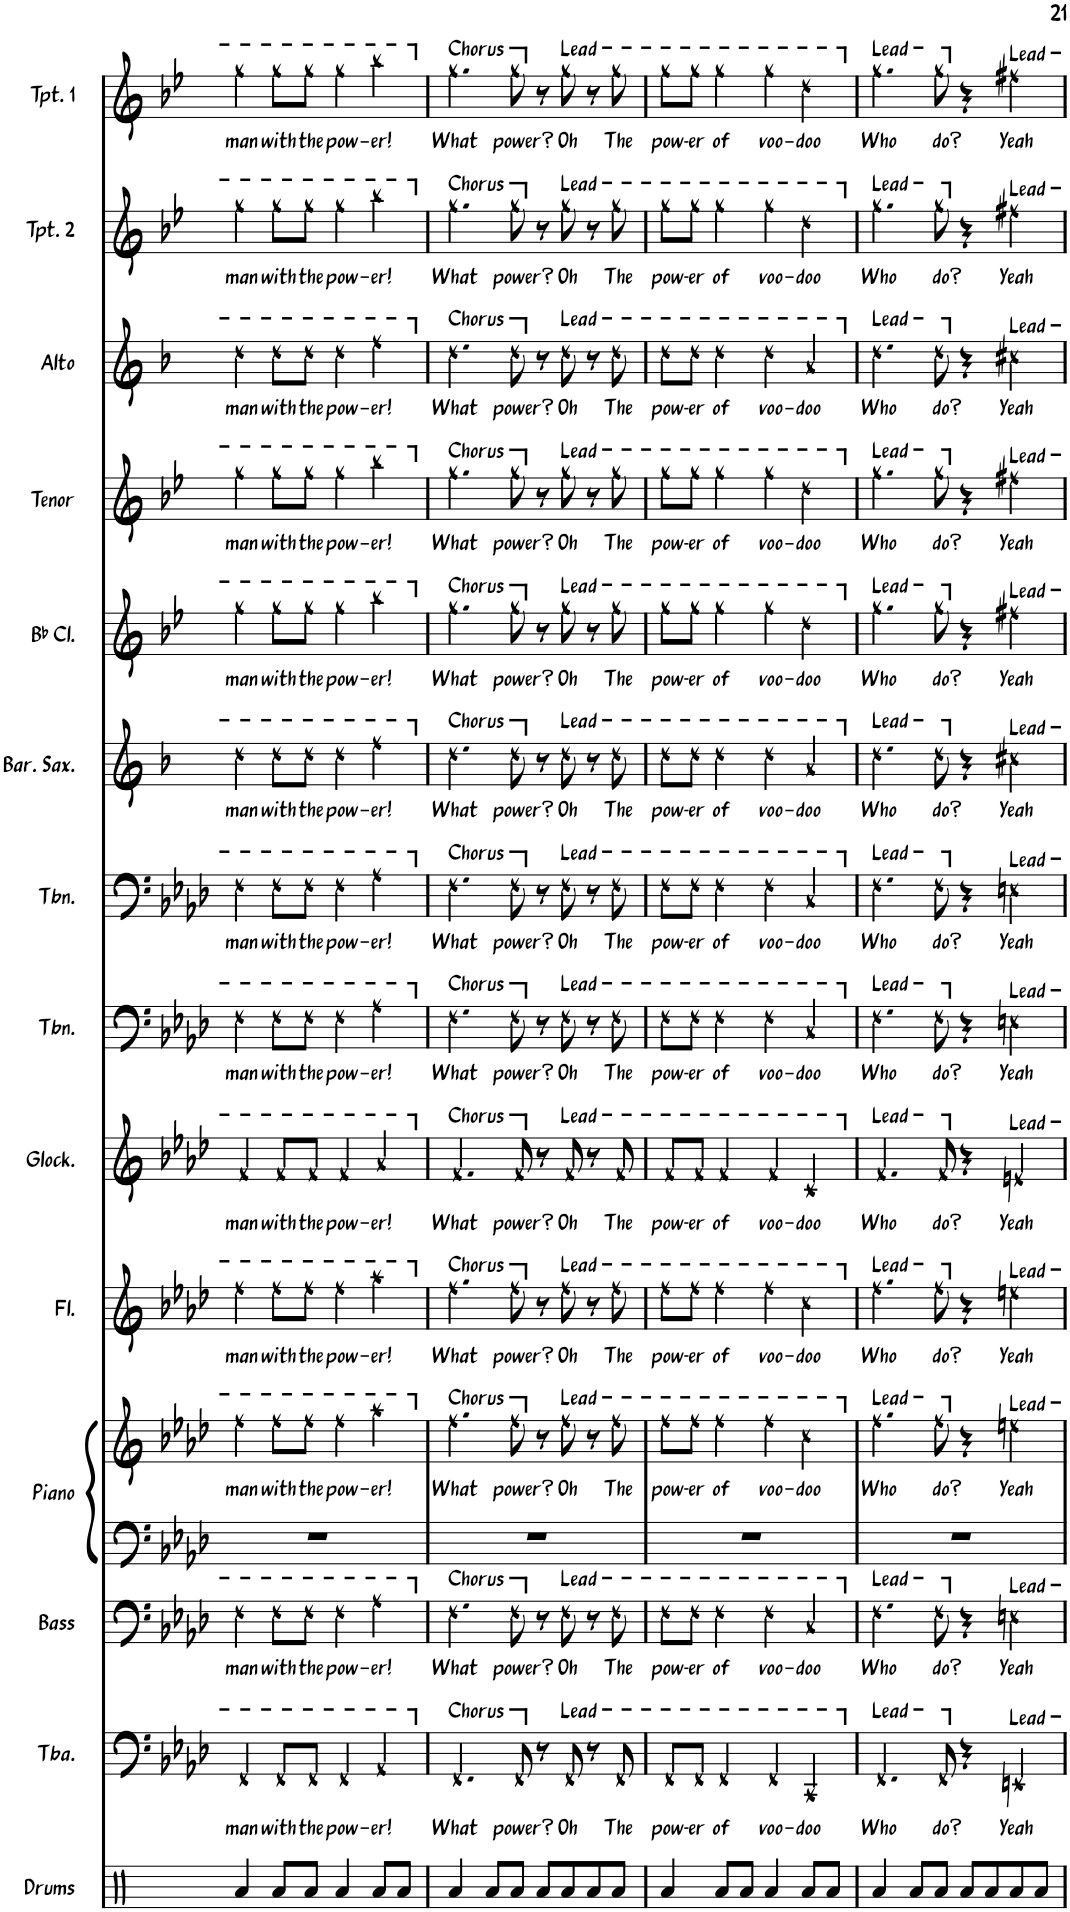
**kern	**kern	**text	**kern	**text	**kern	**kern	**text	**kern	**text	**kern	**text	**kern	**text	**kern	**text	**kern	**text	**kern	**text	**kern	**text	**kern	**text	**kern	**text	**kern	**text
*part14	*part13	*part13	*part12	*part12	*part11	*part11	*part11	*part10	*part10	*part9	*part9	*part8	*part8	*part7	*part7	*part6	*part6	*part5	*part5	*part4	*part4	*part3	*part3	*part2	*part2	*part1	*part1
*staff15	*staff14	*staff14	*staff13	*staff13	*staff12	*staff11	*staff11	*staff10	*staff10	*staff9	*staff9	*staff8	*staff8	*staff7	*staff7	*staff6	*staff6	*staff5	*staff5	*staff4	*staff4	*staff3	*staff3	*staff2	*staff2	*staff1	*staff1
*I"Drums	*I"Tuba	*	*I"Bass	*	*I"Piano	*	*	*I"Flute	*	*I"Glockenspiel	*	*I"Trombone	*	*I"Trombone	*	*I"Baritone Saxophone	*	*I"Bb Clarinet	*	*I"Tenor Sax	*	*I"Alto Sax	*	*I"Trumpet 2	*	*I"Trumpet 1	*
*I'Drums	*I'Tba.	*	*I'Bass	*	*I'Piano	*	*	*I'Fl.	*	*I'Glock.	*	*I'Tbn.	*	*I'Tbn.	*	*I'Bar. Sax.	*	*I'Bb Cl.	*	*I'Tenor	*	*I'Alto	*	*I'Tpt. 2	*	*I'Tpt. 1	*
!!LO:PB:g=z
*clefX	*clefF4	*	*clefF4	*	*clefF4	*clefG2	*	*clefG2	*	*clefG2	*	*clefF4	*	*clefF4	*	*clefG2	*	*clefG2	*	*clefG2	*	*clefG2	*	*clefG2	*	*clefG2	*
*	*	*	*Trd7c12	*	*	*	*	*	*	*Trd-14c-24	*	*	*	*	*	*Trd12c21	*	*Trd1c2	*	*Trd8c14	*	*Trd5c9	*	*Trd1c2	*	*Trd1c2	*
*k[]	*k[b-e-a-d-]	*	*k[b-e-a-d-]	*	*k[b-e-a-d-]	*k[b-e-a-d-]	*	*k[b-e-a-d-]	*	*k[b-e-a-d-]	*	*k[b-e-a-d-]	*	*k[b-e-a-d-]	*	*k[b-]	*	*k[b-e-]	*	*k[b-e-]	*	*k[b-]	*	*k[b-e-]	*	*k[b-e-]	*
*M4/4	*M4/4	*	*M4/4	*	*M4/4	*M4/4	*	*M4/4	*	*M4/4	*	*M4/4	*	*M4/4	*	*M4/4	*	*M4/4	*	*M4/4	*	*M4/4	*	*M4/4	*	*M4/4	*
=75	=75	=75	=75	=75	=75	=75	=75	=75	=75	=75	=75	=75	=75	=75	=75	=75	=75	=75	=75	=75	=75	=75	=75	=75	=75	=75	=75
!	!	!LO:LY:b	!	!LO:LY:b	!	!	!LO:LY:b	!	!LO:LY:b	!	!LO:LY:b	!	!LO:LY:b	!	!LO:LY:b	!	!LO:LY:b	!	!LO:LY:b	!	!LO:LY:b	!	!LO:LY:b	!	!LO:LY:b	!	!LO:LY:b
4Ra/	4FF/	man	4F\	man	1r	4ff\	man	4ff\	man	4f/	man	4F\	man	4F\	man	4dd\	man	4gg\	man	4gg\	man	4dd\	man	4gg\	man	4gg\	man
!	!	!LO:LY:b	!	!LO:LY:b	!	!	!LO:LY:b	!	!LO:LY:b	!	!LO:LY:b	!	!LO:LY:b	!	!LO:LY:b	!	!LO:LY:b	!	!LO:LY:b	!	!LO:LY:b	!	!LO:LY:b	!	!LO:LY:b	!	!LO:LY:b
8Ra/L	8FF/L	with	8F\L	with	.	8ff\L	with	8ff\L	with	8f/L	with	8F\L	with	8F\L	with	8dd\L	with	8gg\L	with	8gg\L	with	8dd\L	with	8gg\L	with	8gg\L	with
!	!	!LO:LY:b	!	!LO:LY:b	!	!	!LO:LY:b	!	!LO:LY:b	!	!LO:LY:b	!	!LO:LY:b	!	!LO:LY:b	!	!LO:LY:b	!	!LO:LY:b	!	!LO:LY:b	!	!LO:LY:b	!	!LO:LY:b	!	!LO:LY:b
8Ra/J	8FF/J	the	8F\J	the	.	8ff\J	the	8ff\J	the	8f/J	the	8F\J	the	8F\J	the	8dd\J	the	8gg\J	the	8gg\J	the	8dd\J	the	8gg\J	the	8gg\J	the
!	!	!LO:LY:b	!	!LO:LY:b	!	!	!LO:LY:b	!	!LO:LY:b	!	!LO:LY:b	!	!LO:LY:b	!	!LO:LY:b	!	!LO:LY:b	!	!LO:LY:b	!	!LO:LY:b	!	!LO:LY:b	!	!LO:LY:b	!	!LO:LY:b
4Ra/	4FF/	pow-	4F\	pow-	.	4ff\	pow-	4ff\	pow-	4f/	pow-	4F\	pow-	4F\	pow-	4dd\	pow-	4gg\	pow-	4gg\	pow-	4dd\	pow-	4gg\	pow-	4gg\	pow-
!	!	!LO:LY:b	!	!LO:LY:b	!	!	!LO:LY:b	!	!LO:LY:b	!	!LO:LY:b	!	!LO:LY:b	!	!LO:LY:b	!	!LO:LY:b	!	!LO:LY:b	!	!LO:LY:b	!	!LO:LY:b	!	!LO:LY:b	!	!LO:LY:b
8Ra/L	4AA-/	-er!	4A-\	-er!	.	4aa-\	-er!	4aa-\	-er!	4a-/	-er!	4A-\	-er!	4A-\	-er!	4ff\	-er!	4bb-\	-er!	4bb-\	-er!	4ff\	-er!	4bb-\	-er!	4bb-\	-er!
8Ra/J	.	.	.	.	.	.	.	.	.	.	.	.	.	.	.	.	.	.	.	.	.	.	.	.	.	.	.
=76	=76	=76	=76	=76	=76	=76	=76	=76	=76	=76	=76	=76	=76	=76	=76	=76	=76	=76	=76	=76	=76	=76	=76	=76	=76	=76	=76
!	!	!	!	!	!	!	!	!	!	!	!	!	!	!	!	!	!	!	!	!	!	!	!	!	!	!LO:TX:a:t=Chorus	!
!	!	!	!	!	!	!	!	!	!	!	!	!	!	!	!	!	!	!	!	!	!	!	!	!LO:TX:a:t=Chorus	!	!	!
!	!	!	!	!	!	!	!	!	!	!	!	!	!	!	!	!	!	!	!	!	!	!LO:TX:a:t=Chorus	!	!	!	!	!
!	!	!	!	!	!	!	!	!	!	!	!	!	!	!	!	!	!	!	!	!LO:TX:a:t=Chorus	!	!	!	!	!	!	!
!	!	!	!	!	!	!	!	!	!	!	!	!	!	!	!	!	!	!LO:TX:a:t=Chorus	!	!	!	!	!	!	!	!	!
!	!	!	!	!	!	!	!	!	!	!	!	!	!	!	!	!LO:TX:a:t=Chorus	!	!	!	!	!	!	!	!	!	!	!
!	!	!	!	!	!	!	!	!	!	!	!	!	!	!LO:TX:a:t=Chorus	!	!	!	!	!	!	!	!	!	!	!	!	!
!	!	!	!	!	!	!	!	!	!	!	!	!LO:TX:a:t=Chorus	!	!	!	!	!	!	!	!	!	!	!	!	!	!	!
!	!	!	!	!	!	!	!	!	!	!LO:TX:a:t=Chorus	!	!	!	!	!	!	!	!	!	!	!	!	!	!	!	!	!
!	!	!	!	!	!	!	!	!LO:TX:a:t=Chorus	!	!	!	!	!	!	!	!	!	!	!	!	!	!	!	!	!	!	!
!	!	!	!	!	!	!LO:TX:a:t=Chorus	!	!	!	!	!	!	!	!	!	!	!	!	!	!	!	!	!	!	!	!	!
!	!	!	!LO:TX:a:t=Chorus	!	!	!	!	!	!	!	!	!	!	!	!	!	!	!	!	!	!	!	!	!	!	!	!
!	!LO:TX:a:t=Chorus	!	!	!	!	!	!	!	!	!	!	!	!	!	!	!	!	!	!	!	!	!	!	!	!	!	!
!	!	!LO:LY:b	!	!LO:LY:b	!	!	!LO:LY:b	!	!LO:LY:b	!	!LO:LY:b	!	!LO:LY:b	!	!LO:LY:b	!	!LO:LY:b	!	!LO:LY:b	!	!LO:LY:b	!	!LO:LY:b	!	!LO:LY:b	!	!LO:LY:b
4Ra/	4.FF/	What	4.F\	What	1r	4.ff\	What	4.ff\	What	4.f/	What	4.F\	What	4.F\	What	4.dd\	What	4.gg\	What	4.gg\	What	4.dd\	What	4.gg\	What	4.gg\	What
8Ra/L	.	.	.	.	.	.	.	.	.	.	.	.	.	.	.	.	.	.	.	.	.	.	.	.	.	.	.
!	!	!LO:LY:b	!	!LO:LY:b	!	!	!LO:LY:b	!	!LO:LY:b	!	!LO:LY:b	!	!LO:LY:b	!	!LO:LY:b	!	!LO:LY:b	!	!LO:LY:b	!	!LO:LY:b	!	!LO:LY:b	!	!LO:LY:b	!	!LO:LY:b
8Ra/J	8FF/	power?	8F\	power?	.	8ff\	power?	8ff\	power?	8f/	power?	8F\	power?	8F\	power?	8dd\	power?	8gg\	power?	8gg\	power?	8dd\	power?	8gg\	power?	8gg\	power?
8Ra/L	8r	.	8r	.	.	8r	.	8r	.	8r	.	8r	.	8r	.	8r	.	8r	.	8r	.	8r	.	8r	.	8r	.
!	!	!	!	!	!	!	!	!	!	!	!	!	!	!	!	!	!	!	!	!	!	!	!	!	!	!LO:TX:a:t=Lead	!
!	!	!	!	!	!	!	!	!	!	!	!	!	!	!	!	!	!	!	!	!	!	!	!	!LO:TX:a:t=Lead	!	!	!
!	!	!	!	!	!	!	!	!	!	!	!	!	!	!	!	!	!	!	!	!	!	!LO:TX:a:t=Lead	!	!	!	!	!
!	!	!	!	!	!	!	!	!	!	!	!	!	!	!	!	!	!	!	!	!LO:TX:a:t=Lead	!	!	!	!	!	!	!
!	!	!	!	!	!	!	!	!	!	!	!	!	!	!	!	!	!	!LO:TX:a:t=Lead	!	!	!	!	!	!	!	!	!
!	!	!	!	!	!	!	!	!	!	!	!	!	!	!	!	!LO:TX:a:t=Lead	!	!	!	!	!	!	!	!	!	!	!
!	!	!	!	!	!	!	!	!	!	!	!	!	!	!LO:TX:a:t=Lead	!	!	!	!	!	!	!	!	!	!	!	!	!
!	!	!	!	!	!	!	!	!	!	!	!	!LO:TX:a:t=Lead	!	!	!	!	!	!	!	!	!	!	!	!	!	!	!
!	!	!	!	!	!	!	!	!	!	!LO:TX:a:t=Lead	!	!	!	!	!	!	!	!	!	!	!	!	!	!	!	!	!
!	!	!	!	!	!	!	!	!LO:TX:a:t=Lead	!	!	!	!	!	!	!	!	!	!	!	!	!	!	!	!	!	!	!
!	!	!	!	!	!	!LO:TX:a:t=Lead	!	!	!	!	!	!	!	!	!	!	!	!	!	!	!	!	!	!	!	!	!
!	!	!	!LO:TX:a:t=Lead	!	!	!	!	!	!	!	!	!	!	!	!	!	!	!	!	!	!	!	!	!	!	!	!
!	!LO:TX:a:t=Lead	!	!	!	!	!	!	!	!	!	!	!	!	!	!	!	!	!	!	!	!	!	!	!	!	!	!
!	!	!LO:LY:b	!	!LO:LY:b	!	!	!LO:LY:b	!	!LO:LY:b	!	!LO:LY:b	!	!LO:LY:b	!	!LO:LY:b	!	!LO:LY:b	!	!LO:LY:b	!	!LO:LY:b	!	!LO:LY:b	!	!LO:LY:b	!	!LO:LY:b
8Ra/	8FF/	Oh	8F\	Oh	.	8ff\	Oh	8ff\	Oh	8f/	Oh	8F\	Oh	8F\	Oh	8dd\	Oh	8gg\	Oh	8gg\	Oh	8dd\	Oh	8gg\	Oh	8gg\	Oh
8Ra/	8r	.	8r	.	.	8r	.	8r	.	8r	.	8r	.	8r	.	8r	.	8r	.	8r	.	8r	.	8r	.	8r	.
!	!	!LO:LY:b	!	!LO:LY:b	!	!	!LO:LY:b	!	!LO:LY:b	!	!LO:LY:b	!	!LO:LY:b	!	!LO:LY:b	!	!LO:LY:b	!	!LO:LY:b	!	!LO:LY:b	!	!LO:LY:b	!	!LO:LY:b	!	!LO:LY:b
8Ra/J	8FF/	The	8F\	The	.	8ff\	The	8ff\	The	8f/	The	8F\	The	8F\	The	8dd\	The	8gg\	The	8gg\	The	8dd\	The	8gg\	The	8gg\	The
=77	=77	=77	=77	=77	=77	=77	=77	=77	=77	=77	=77	=77	=77	=77	=77	=77	=77	=77	=77	=77	=77	=77	=77	=77	=77	=77	=77
!	!	!LO:LY:b	!	!LO:LY:b	!	!	!LO:LY:b	!	!LO:LY:b	!	!LO:LY:b	!	!LO:LY:b	!	!LO:LY:b	!	!LO:LY:b	!	!LO:LY:b	!	!LO:LY:b	!	!LO:LY:b	!	!LO:LY:b	!	!LO:LY:b
4Ra/	8FF/L	-pow-	8F\L	-pow-	1r	8ff\L	-pow-	8ff\L	-pow-	8f/L	-pow-	8F\L	-pow-	8F\L	-pow-	8dd\L	-pow-	8gg\L	-pow-	8gg\L	-pow-	8dd\L	-pow-	8gg\L	-pow-	8gg\L	-pow-
!	!	!LO:LY:b	!	!LO:LY:b	!	!	!LO:LY:b	!	!LO:LY:b	!	!LO:LY:b	!	!LO:LY:b	!	!LO:LY:b	!	!LO:LY:b	!	!LO:LY:b	!	!LO:LY:b	!	!LO:LY:b	!	!LO:LY:b	!	!LO:LY:b
.	8FF/J	-er	8F\J	-er	.	8ff\J	-er	8ff\J	-er	8f/J	-er	8F\J	-er	8F\J	-er	8dd\J	-er	8gg\J	-er	8gg\J	-er	8dd\J	-er	8gg\J	-er	8gg\J	-er
!	!	!LO:LY:b	!	!LO:LY:b	!	!	!LO:LY:b	!	!LO:LY:b	!	!LO:LY:b	!	!LO:LY:b	!	!LO:LY:b	!	!LO:LY:b	!	!LO:LY:b	!	!LO:LY:b	!	!LO:LY:b	!	!LO:LY:b	!	!LO:LY:b
8Ra/L	4FF/	of	4F\	of	.	4ff\	of	4ff\	of	4f/	of	4F\	of	4F\	of	4dd\	of	4gg\	of	4gg\	of	4dd\	of	4gg\	of	4gg\	of
8Ra/J	.	.	.	.	.	.	.	.	.	.	.	.	.	.	.	.	.	.	.	.	.	.	.	.	.	.	.
!	!	!LO:LY:b	!	!LO:LY:b	!	!	!LO:LY:b	!	!LO:LY:b	!	!LO:LY:b	!	!LO:LY:b	!	!LO:LY:b	!	!LO:LY:b	!	!LO:LY:b	!	!LO:LY:b	!	!LO:LY:b	!	!LO:LY:b	!	!LO:LY:b
4Ra/	4FF/	voo-	4F\	voo-	.	4ff\	voo-	4ff\	voo-	4f/	voo-	4F\	voo-	4F\	voo-	4dd\	voo-	4gg\	voo-	4gg\	voo-	4dd\	voo-	4gg\	voo-	4gg\	voo-
!	!	!LO:LY:b	!	!LO:LY:b	!	!	!LO:LY:b	!	!LO:LY:b	!	!LO:LY:b	!	!LO:LY:b	!	!LO:LY:b	!	!LO:LY:b	!	!LO:LY:b	!	!LO:LY:b	!	!LO:LY:b	!	!LO:LY:b	!	!LO:LY:b
8Ra/L	4CC/	-doo	4C/	-doo	.	4cc\	-doo	4cc\	-doo	4c/	-doo	4C/	-doo	4C/	-doo	4a/	-doo	4dd\	-doo	4dd\	-doo	4a/	-doo	4dd\	-doo	4dd\	-doo
8Ra/J	.	.	.	.	.	.	.	.	.	.	.	.	.	.	.	.	.	.	.	.	.	.	.	.	.	.	.
=78	=78	=78	=78	=78	=78	=78	=78	=78	=78	=78	=78	=78	=78	=78	=78	=78	=78	=78	=78	=78	=78	=78	=78	=78	=78	=78	=78
!	!	!	!	!	!	!	!	!	!	!	!	!	!	!	!	!	!	!	!	!	!	!	!	!	!	!LO:TX:a:t=Lead	!
!	!	!	!	!	!	!	!	!	!	!	!	!	!	!	!	!	!	!	!	!	!	!	!	!LO:TX:a:t=Lead	!	!	!
!	!	!	!	!	!	!	!	!	!	!	!	!	!	!	!	!	!	!	!	!	!	!LO:TX:a:t=Lead	!	!	!	!	!
!	!	!	!	!	!	!	!	!	!	!	!	!	!	!	!	!	!	!	!	!LO:TX:a:t=Lead	!	!	!	!	!	!	!
!	!	!	!	!	!	!	!	!	!	!	!	!	!	!	!	!	!	!LO:TX:a:t=Lead	!	!	!	!	!	!	!	!	!
!	!	!	!	!	!	!	!	!	!	!	!	!	!	!	!	!LO:TX:a:t=Lead	!	!	!	!	!	!	!	!	!	!	!
!	!	!	!	!	!	!	!	!	!	!	!	!	!	!LO:TX:a:t=Lead	!	!	!	!	!	!	!	!	!	!	!	!	!
!	!	!	!	!	!	!	!	!	!	!	!	!LO:TX:a:t=Lead	!	!	!	!	!	!	!	!	!	!	!	!	!	!	!
!	!	!	!	!	!	!	!	!	!	!LO:TX:a:t=Lead	!	!	!	!	!	!	!	!	!	!	!	!	!	!	!	!	!
!	!	!	!	!	!	!	!	!LO:TX:a:t=Lead	!	!	!	!	!	!	!	!	!	!	!	!	!	!	!	!	!	!	!
!	!	!	!	!	!	!LO:TX:a:t=Lead	!	!	!	!	!	!	!	!	!	!	!	!	!	!	!	!	!	!	!	!	!
!	!	!	!LO:TX:a:t=Lead	!	!	!	!	!	!	!	!	!	!	!	!	!	!	!	!	!	!	!	!	!	!	!	!
!	!LO:TX:a:t=Lead	!	!	!	!	!	!	!	!	!	!	!	!	!	!	!	!	!	!	!	!	!	!	!	!	!	!
!	!	!LO:LY:b	!	!LO:LY:b	!	!	!LO:LY:b	!	!LO:LY:b	!	!LO:LY:b	!	!LO:LY:b	!	!LO:LY:b	!	!LO:LY:b	!	!LO:LY:b	!	!LO:LY:b	!	!LO:LY:b	!	!LO:LY:b	!	!LO:LY:b
4Ra/	4.FF/	Who	4.F\	Who	1r	4.ff\	Who	4.ff\	Who	4.f/	Who	4.F\	Who	4.F\	Who	4.dd\	Who	4.gg\	Who	4.gg\	Who	4.dd\	Who	4.gg\	Who	4.gg\	Who
8Ra/L	.	.	.	.	.	.	.	.	.	.	.	.	.	.	.	.	.	.	.	.	.	.	.	.	.	.	.
!	!	!LO:LY:b	!	!LO:LY:b	!	!	!LO:LY:b	!	!LO:LY:b	!	!LO:LY:b	!	!LO:LY:b	!	!LO:LY:b	!	!LO:LY:b	!	!LO:LY:b	!	!LO:LY:b	!	!LO:LY:b	!	!LO:LY:b	!	!LO:LY:b
8Ra/J	8FF/	do?	8F\	do?	.	8ff\	do?	8ff\	do?	8f/	do?	8F\	do?	8F\	do?	8dd\	do?	8gg\	do?	8gg\	do?	8dd\	do?	8gg\	do?	8gg\	do?
8Ra/L	4r	.	4r	.	.	4r	.	4r	.	4r	.	4r	.	4r	.	4r	.	4r	.	4r	.	4r	.	4r	.	4r	.
8Ra/	.	.	.	.	.	.	.	.	.	.	.	.	.	.	.	.	.	.	.	.	.	.	.	.	.	.	.
!	!	!	!	!	!	!	!	!	!	!	!	!	!	!	!	!	!	!	!	!	!	!	!	!	!	!LO:TX:a:t=Lead	!
!	!	!	!	!	!	!	!	!	!	!	!	!	!	!	!	!	!	!	!	!	!	!	!	!LO:TX:a:t=Lead	!	!	!
!	!	!	!	!	!	!	!	!	!	!	!	!	!	!	!	!	!	!	!	!	!	!LO:TX:a:t=Lead	!	!	!	!	!
!	!	!	!	!	!	!	!	!	!	!	!	!	!	!	!	!	!	!	!	!LO:TX:a:t=Lead	!	!	!	!	!	!	!
!	!	!	!	!	!	!	!	!	!	!	!	!	!	!	!	!	!	!LO:TX:a:t=Lead	!	!	!	!	!	!	!	!	!
!	!	!	!	!	!	!	!	!	!	!	!	!	!	!	!	!LO:TX:a:t=Lead	!	!	!	!	!	!	!	!	!	!	!
!	!	!	!	!	!	!	!	!	!	!	!	!	!	!LO:TX:a:t=Lead	!	!	!	!	!	!	!	!	!	!	!	!	!
!	!	!	!	!	!	!	!	!	!	!	!	!LO:TX:a:t=Lead	!	!	!	!	!	!	!	!	!	!	!	!	!	!	!
!	!	!	!	!	!	!	!	!	!	!LO:TX:a:t=Lead	!	!	!	!	!	!	!	!	!	!	!	!	!	!	!	!	!
!	!	!	!	!	!	!	!	!LO:TX:a:t=Lead	!	!	!	!	!	!	!	!	!	!	!	!	!	!	!	!	!	!	!
!	!	!	!	!	!	!LO:TX:a:t=Lead	!	!	!	!	!	!	!	!	!	!	!	!	!	!	!	!	!	!	!	!	!
!	!	!	!LO:TX:a:t=Lead	!	!	!	!	!	!	!	!	!	!	!	!	!	!	!	!	!	!	!	!	!	!	!	!
!	!LO:TX:a:t=Lead	!	!	!	!	!	!	!	!	!	!	!	!	!	!	!	!	!	!	!	!	!	!	!	!	!	!
!	!	!LO:LY:b	!	!LO:LY:b	!	!	!LO:LY:b	!	!LO:LY:b	!	!LO:LY:b	!	!LO:LY:b	!	!LO:LY:b	!	!LO:LY:b	!	!LO:LY:b	!	!LO:LY:b	!	!LO:LY:b	!	!LO:LY:b	!	!LO:LY:b
8Ra/	4EEn/	Yeah	4En\	Yeah	.	4een\	Yeah	4een\	Yeah	4en/	Yeah	4En\	Yeah	4En\	Yeah	4cc#X\	Yeah	4ff#X\	Yeah	4ff#X\	Yeah	4cc#X\	Yeah	4ff#X\	Yeah	4ff#X\	Yeah
8Ra/J	.	.	.	.	.	.	.	.	.	.	.	.	.	.	.	.	.	.	.	.	.	.	.	.	.	.	.
=	=	=	=	=	=	=	=	=	=	=	=	=	=	=	=	=	=	=	=	=	=	=	=	=	=	=	=
*-	*-	*-	*-	*-	*-	*-	*-	*-	*-	*-	*-	*-	*-	*-	*-	*-	*-	*-	*-	*-	*-	*-	*-	*-	*-	*-	*-
